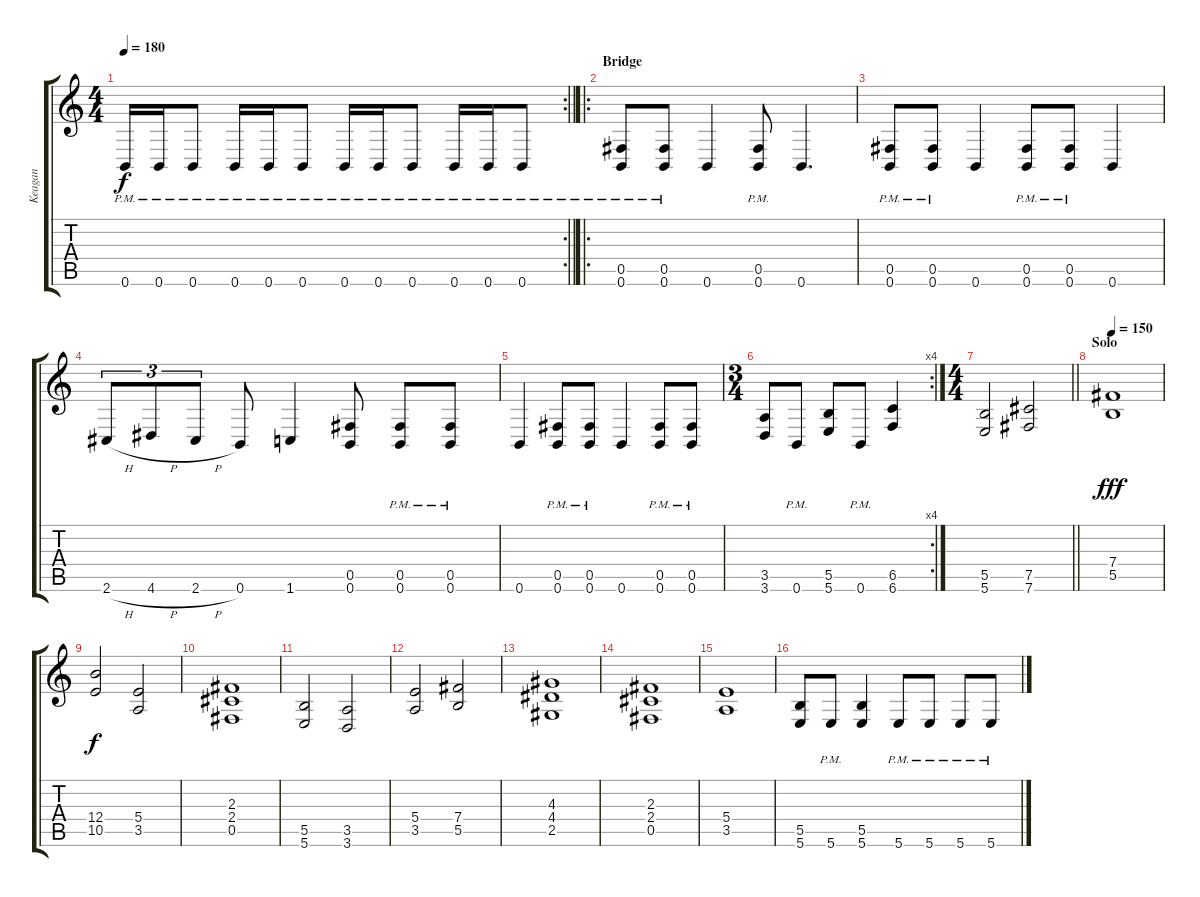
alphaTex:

\track ("Keagan" "Keagan") {instrument overdrivenguitar}
\staff {score tabs}
\tuning (Db4 Ab3 E3 B2 Gb2 B1) {hide}
\rc 2
\ts (4 4)
\tempo 180
\clef g2
\barLineRight lightlight
\ks c
0.6{pm}.16{dy f} 0.6{pm}.16 0.6{pm}.8 0.6{pm}.16 0.6{pm}.16 0.6{pm}.8 0.6{pm}.16 0.6{pm}.16 0.6{pm}.8 0.6{pm}.16 0.6{pm}.16 0.6{pm}.8 |
\ro
\section ("" "Bridge")
(0.5{pm} 0.6{pm}).8 (0.5{pm} 0.6{pm}).8 0.6.4 (0.5{pm} 0.6{pm}).8 0.6.4{d} |
(0.5{pm} 0.6{pm}).8 (0.5{pm} 0.6{pm}).8 0.6.4 (0.5{pm} 0.6{pm}).8 (0.5{pm} 0.6{pm}).8 0.6.4 |
2.6{h}.8{tu (3 2)} 4.6{h}.8{tu (3 2)} 2.6{h}.8{tu (3 2)} 0.6.8 1.6.4 (0.5 0.6).8 (0.5{pm} 0.6{pm}).8 (0.5{pm} 0.6{pm}).8 |
0.6.4 (0.5{pm} 0.6{pm}).8 (0.5{pm} 0.6{pm}).8 0.6.4 (0.5{pm} 0.6{pm}).8 (0.5{pm} 0.6{pm}).8 |
\rc 4
\ts (3 4)
(3.5 3.6).8 0.6{pm}.8 (5.5 5.6).8 0.6{pm}.8 (6.5 6.6).4 |
\ts (4 4)
\barLineRight lightlight
(5.5 5.6).2 (7.5 7.6).2 |
\section ("" "Solo")
\tempo 150
(7.4 5.5).1{dy fff} |
(12.4 10.5).2{dy f} (5.4 3.5).2 |
(2.3 2.4 0.5).1 |
(5.5 5.6).2 (3.5 3.6).2 |
(5.4 3.5).2 (7.4 5.5).2 |
(4.3 4.4 2.5).1 |
(2.3 2.4 0.5).1 |
(5.4 3.5).1 |
(5.5 5.6).8 5.6{pm}.8 (5.5 5.6).4 5.6{pm}.8 5.6{pm}.8 5.6{pm}.8 5.6{pm}.8
